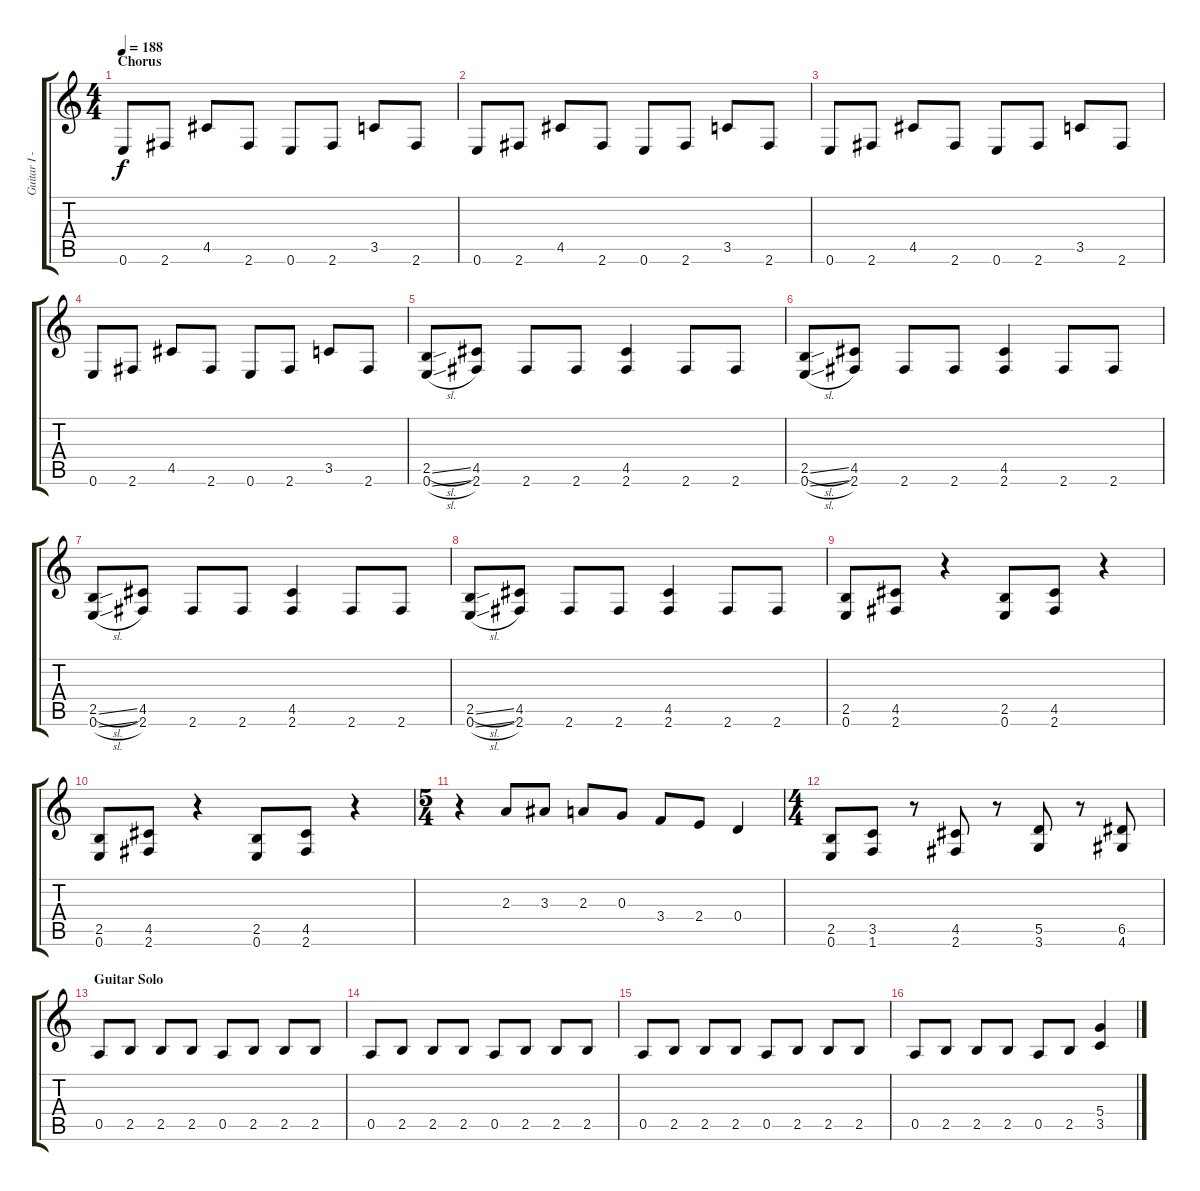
\track ("Guitar I - Rythm Guitar" "Guitar I -") {instrument distortionguitar}
\staff {score tabs}
\tuning (E4 B3 G3 D3 A2 E2) {hide}
\ts (4 4)
\section ("" "Chorus")
\tempo 188
\clef g2
\ks c
0.6.8{dy f} 2.6.8 4.5.8 2.6.8 0.6.8 2.6.8 3.5.8 2.6.8 |
0.6.8 2.6.8 4.5.8 2.6.8 0.6.8 2.6.8 3.5.8 2.6.8 |
0.6.8 2.6.8 4.5.8 2.6.8 0.6.8 2.6.8 3.5.8 2.6.8 |
0.6.8 2.6.8 4.5.8 2.6.8 0.6.8 2.6.8 3.5.8 2.6.8 |
(2.5{sl} 0.6{sl}).8 (4.5 2.6).8 2.6.8 2.6.8 (4.5 2.6).4 2.6.8 2.6.8 |
(2.5{sl} 0.6{sl}).8 (4.5 2.6).8 2.6.8 2.6.8 (4.5 2.6).4 2.6.8 2.6.8 |
(2.5{sl} 0.6{sl}).8 (4.5 2.6).8 2.6.8 2.6.8 (4.5 2.6).4 2.6.8 2.6.8 |
(2.5{sl} 0.6{sl}).8 (4.5 2.6).8 2.6.8 2.6.8 (4.5 2.6).4 2.6.8 2.6.8 |
(2.5 0.6).8 (4.5 2.6).8 r.4 (2.5 0.6).8 (4.5 2.6).8 r.4 |
(2.5 0.6).8 (4.5 2.6).8 r.4 (2.5 0.6).8 (4.5 2.6).8 r.4 |
\ts (5 4)
r.4 2.3.8 3.3.8 2.3.8 0.3.8 3.4.8 2.4.8 0.4.4 |
\ts (4 4)
(2.5 0.6).8 (3.5 1.6).8 r.8 (4.5 2.6).8 r.8 (5.5 3.6).8 r.8 (6.5 4.6).8 |
\section ("" "Guitar Solo")
0.5.8 2.5.8 2.5.8 2.5.8 0.5.8 2.5.8 2.5.8 2.5.8 |
0.5.8 2.5.8 2.5.8 2.5.8 0.5.8 2.5.8 2.5.8 2.5.8 |
0.5.8 2.5.8 2.5.8 2.5.8 0.5.8 2.5.8 2.5.8 2.5.8 |
0.5.8 2.5.8 2.5.8 2.5.8 0.5.8 2.5.8 (5.4 3.5).4
